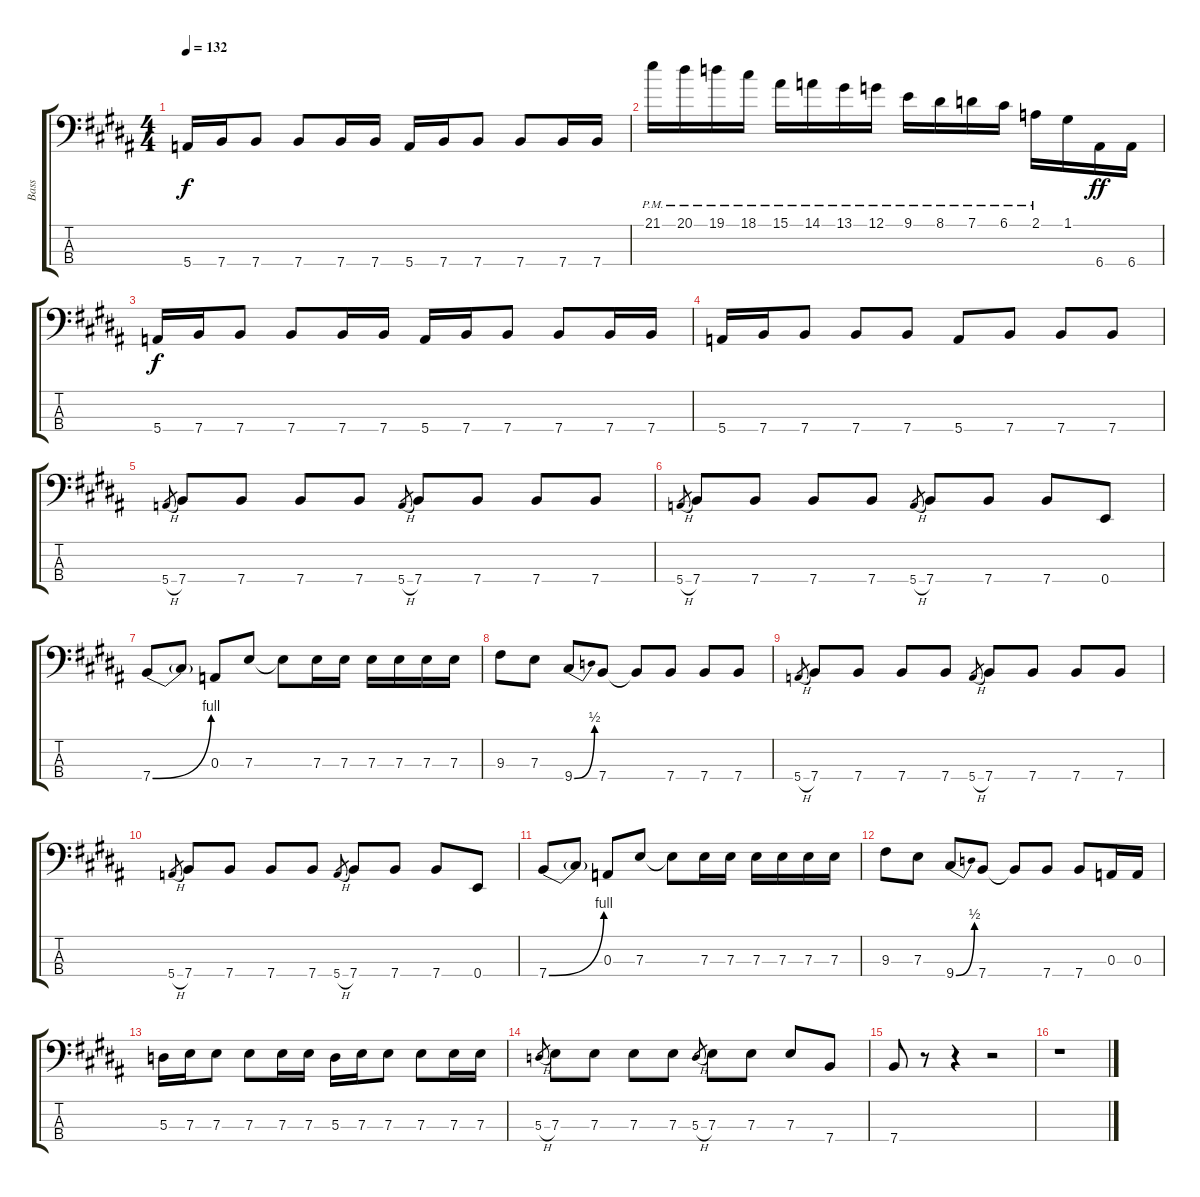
\track ("Bass" "Bass") {instrument electricbasspick}
\staff {score tabs}
\tuning (G2 D2 A1 E1) {hide}
\ts (4 4)
\tempo 132
\clef f4
\ks b
5.4.16{dy f} 7.4.16 7.4.8 7.4.8 7.4.16 7.4.16 5.4.16 7.4.16 7.4.8 7.4.8 7.4.16 7.4.16 |
21.1{pm}.16 20.1{pm}.16 19.1{pm}.16 18.1{pm}.16 15.1{pm}.16 14.1{pm}.16 13.1{pm}.16 12.1{pm}.16 9.1{pm}.16 8.1{pm}.16 7.1{pm}.16 6.1{pm}.16 2.1{pm}.16 1.1.16 6.4.16{dy ff} 6.4.16 |
5.4.16{dy f} 7.4.16 7.4.8 7.4.8 7.4.16 7.4.16 5.4.16 7.4.16 7.4.8 7.4.8 7.4.16 7.4.16 |
5.4.16 7.4.16 7.4.8 7.4.8 7.4.8 5.4.8 7.4.8 7.4.8 7.4.8 |
5.4{h}.8{gr} 7.4.8 7.4.8 7.4.8 7.4.8 5.4{h}.8{gr} 7.4.8 7.4.8 7.4.8 7.4.8 |
5.4{h}.8{gr} 7.4.8 7.4.8 7.4.8 7.4.8 5.4{h}.8{gr} 7.4.8 7.4.8 7.4.8 0.4.8 |
7.4{be (bend 0 0 60 4)}.8 7.4{t}.8 0.3.8 7.3.8 7.3{t}.8 7.3.16 7.3.16 7.3.16 7.3.16 7.3.16 7.3.16 |
9.3.8 7.3.8 9.4{be (bend 0 0 60 2)}.8 7.4.8 7.4{t}.8 7.4.8 7.4.8 7.4.8 |
5.4{h}.8{gr} 7.4.8 7.4.8 7.4.8 7.4.8 5.4{h}.8{gr} 7.4.8 7.4.8 7.4.8 7.4.8 |
5.4{h}.8{gr} 7.4.8 7.4.8 7.4.8 7.4.8 5.4{h}.8{gr} 7.4.8 7.4.8 7.4.8 0.4.8 |
7.4{be (bend 0 0 60 4)}.8 7.4{t}.8 0.3.8 7.3.8 7.3{t}.8 7.3.16 7.3.16 7.3.16 7.3.16 7.3.16 7.3.16 |
9.3.8 7.3.8 9.4{be (bend 0 0 60 2)}.8 7.4.8 7.4{t}.8 7.4.8 7.4.8 0.3.16 0.3.16 |
5.3.16 7.3.16 7.3.8 7.3.8 7.3.16 7.3.16 5.3.16 7.3.16 7.3.8 7.3.8 7.3.16 7.3.16 |
5.3{h}.8{gr} 7.3.8 7.3.8 7.3.8 7.3.8 5.3{h}.8{gr} 7.3.8 7.3.8 7.3.8 7.4.8 |
7.4.8 r.8 r.4 r.2 |
r.1
